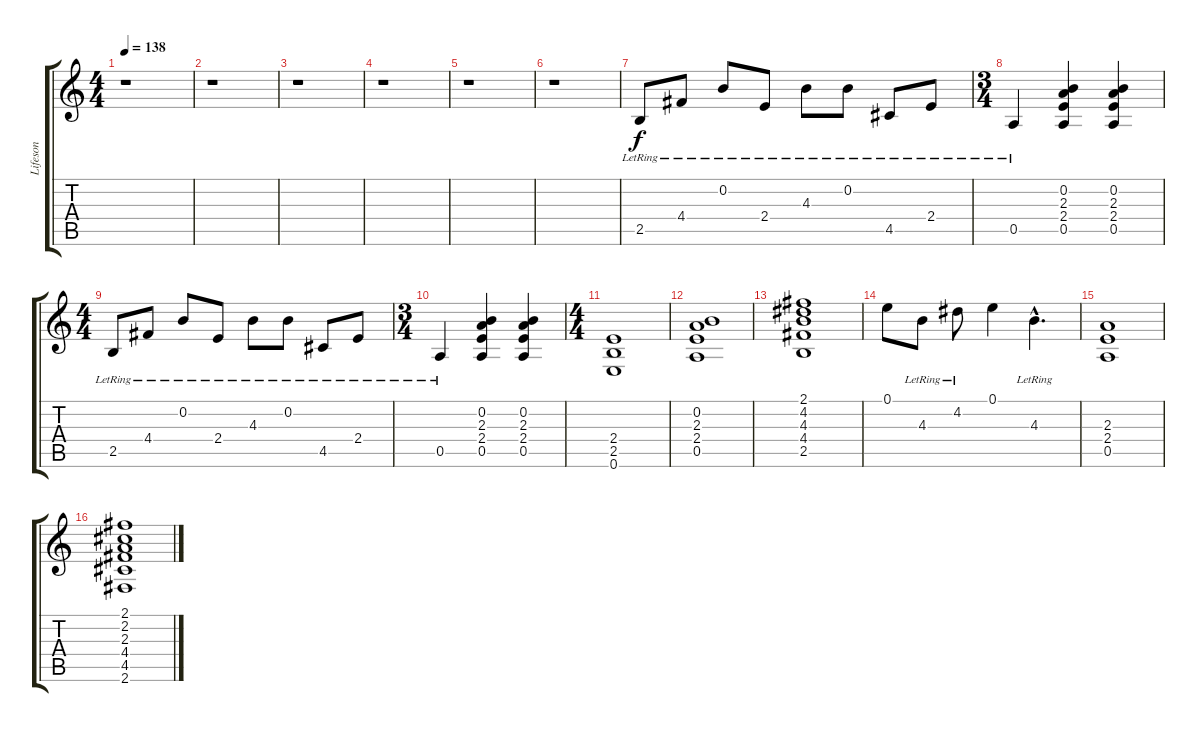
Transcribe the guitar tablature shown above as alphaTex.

\track ("Lifeson" "Lifeson") {instrument electricguitarclean}
\staff {score tabs}
\tuning (E4 B3 G3 D3 A2 E2) {hide}
\ts (4 4)
\tempo 138
\clef g2
\ks c
r.1{dy f} |
r.1 |
r.1 |
r.1 |
r.1 |
r.1 |
2.5{lr}.8 4.4{lr}.8 0.2{lr}.8 2.4{lr}.8 4.3{lr}.8 0.2{lr}.8 4.5{lr}.8 2.4{lr}.8 |
\ts (3 4)
0.5{lr}.4 (0.2 2.3 2.4 0.5).4 (0.2 2.3 2.4 0.5).4 |
\ts (4 4)
2.5{lr}.8 4.4{lr}.8 0.2{lr}.8 2.4{lr}.8 4.3{lr}.8 0.2{lr}.8 4.5{lr}.8 2.4{lr}.8 |
\ts (3 4)
0.5{lr}.4 (0.2 2.3 2.4 0.5).4 (0.2 2.3 2.4 0.5).4 |
\ts (4 4)
(2.4 2.5 0.6).1 |
(0.2 2.3 2.4 0.5).1 |
(2.1 4.2 4.3 4.4 2.5).1 |
0.1.8 4.3{lr}.8 4.2{lr}.8 0.1.4 4.3{hac lr}.4{d} |
(2.3 2.4 0.5).1 |
(2.1 2.2 2.3 4.4 4.5 2.6).1
